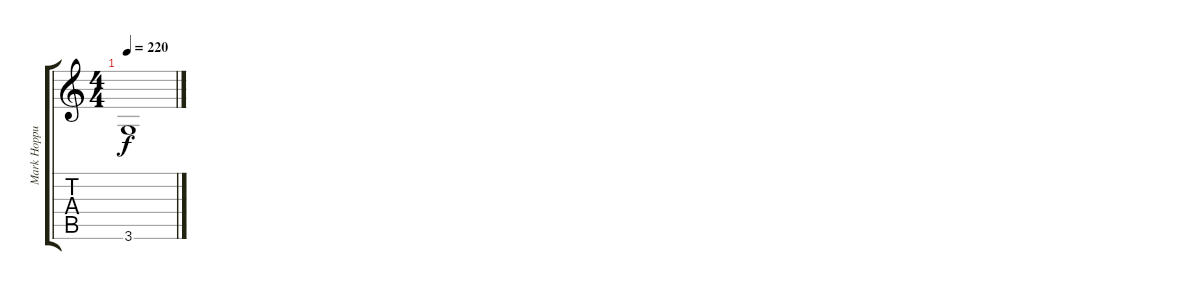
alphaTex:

\track ("Mark Hoppus" "Mark Hoppu") {instrument electricbassfinger}
\staff {score tabs}
\tuning (E4 B3 G3 D3 A2 E2) {hide}
\ts (4 4)
\tempo 220
\clef g2
\ks c
3.6{t}.1{dy f}
